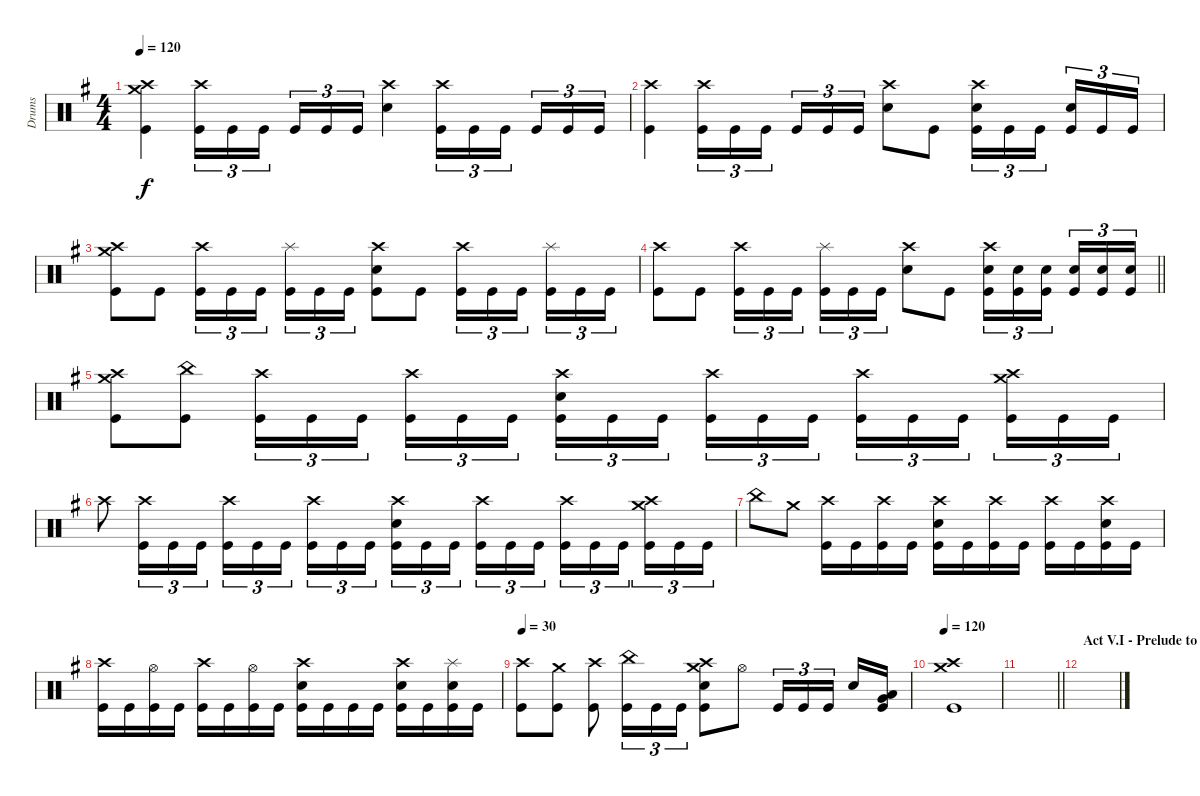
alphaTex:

\track ("Drums" "Drums") {instrument percussion}
\staff
\articulation defaults
\ts (4 4)
\section ("" "")
\tempo 120
\clef neutral
\ks eminor
("Crash high (hit)" "Crash medium (hit)" "Kick (hit)").4{dy f} ("Crash high (hit)" "Kick (hit)").16{tu (3 2)} "Kick (hit)".16{tu (3 2)} "Kick (hit)".16{tu (3 2) beam splitsecondary} "Kick (hit)".16{tu (3 2)} "Kick (hit)".16{tu (3 2)} "Kick (hit)".16{tu (3 2)} ("Crash high (hit)" "Electric Snare (hit)").4 ("Crash high (hit)" "Kick (hit)").16{tu (3 2)} "Kick (hit)".16{tu (3 2)} "Kick (hit)".16{tu (3 2) beam splitsecondary} "Kick (hit)".16{tu (3 2)} "Kick (hit)".16{tu (3 2)} "Kick (hit)".16{tu (3 2)} |
("Crash high (hit)" "Kick (hit)").4 ("Crash high (hit)" "Kick (hit)").16{tu (3 2)} "Kick (hit)".16{tu (3 2)} "Kick (hit)".16{tu (3 2) beam splitsecondary} "Kick (hit)".16{tu (3 2)} "Kick (hit)".16{tu (3 2)} "Kick (hit)".16{tu (3 2)} ("Crash high (hit)" "Electric Snare (hit)").8 "Kick (hit)".8 ("Crash high (hit)" "Electric Snare (hit)" "Kick (hit)").16{tu (3 2)} "Kick (hit)".16{tu (3 2)} "Kick (hit)".16{tu (3 2) beam splitsecondary} ("Electric Snare (hit)" "Kick (hit)").16{tu (3 2)} "Kick (hit)".16{tu (3 2)} "Kick (hit)".16{tu (3 2)} |
("Crash high (hit)" "Crash medium (hit)" "Kick (hit)").8 "Kick (hit)".8 ("Crash high (hit)" "Kick (hit)").16{tu (3 2)} "Kick (hit)".16{tu (3 2)} "Kick (hit)".16{tu (3 2) beam splitsecondary} ("Splash (hit)" "Kick (hit)").16{tu (3 2)} "Kick (hit)".16{tu (3 2)} "Kick (hit)".16{tu (3 2)} ("Crash high (hit)" "Electric Snare (hit)" "Kick (hit)").8 "Kick (hit)".8 ("Crash high (hit)" "Kick (hit)").16{tu (3 2)} "Kick (hit)".16{tu (3 2)} "Kick (hit)".16{tu (3 2) beam splitsecondary} ("Splash (hit)" "Kick (hit)").16{tu (3 2)} "Kick (hit)".16{tu (3 2)} "Kick (hit)".16{tu (3 2)} |
\barLineRight lightlight
("Crash high (hit)" "Kick (hit)").8 "Kick (hit)".8 ("Crash high (hit)" "Kick (hit)").16{tu (3 2)} "Kick (hit)".16{tu (3 2)} "Kick (hit)".16{tu (3 2) beam splitsecondary} ("Splash (hit)" "Kick (hit)").16{tu (3 2)} "Kick (hit)".16{tu (3 2)} "Kick (hit)".16{tu (3 2)} ("Crash high (hit)" "Electric Snare (hit)").8 "Kick (hit)".8 ("Crash high (hit)" "Electric Snare (hit)" "Kick (hit)").16{tu (3 2)} ("Electric Snare (hit)" "Kick (hit)").16{tu (3 2)} ("Electric Snare (hit)" "Kick (hit)").16{tu (3 2) beam splitsecondary} ("Electric Snare (hit)" "Kick (hit)").16{tu (3 2)} ("Electric Snare (hit)" "Kick (hit)").16{tu (3 2)} ("Electric Snare (hit)" "Kick (hit)").16{tu (3 2)} |
("Crash high (hit)" "Crash medium (hit)" "Kick (hit)").8 ("China (hit)" "Kick (hit)").8 ("Crash high (hit)" "Kick (hit)").16{tu (3 2)} "Kick (hit)".16{tu (3 2)} "Kick (hit)".16{tu (3 2) beam splitsecondary} ("Crash high (hit)" "Kick (hit)").16{tu (3 2)} "Kick (hit)".16{tu (3 2)} "Kick (hit)".16{tu (3 2)} ("Crash high (hit)" "Electric Snare (hit)" "Kick (hit)").16{tu (3 2)} "Kick (hit)".16{tu (3 2)} "Kick (hit)".16{tu (3 2) beam splitsecondary} ("Crash high (hit)" "Kick (hit)").16{tu (3 2)} "Kick (hit)".16{tu (3 2)} "Kick (hit)".16{tu (3 2)} ("Crash high (hit)" "Kick (hit)").16{tu (3 2)} "Kick (hit)".16{tu (3 2)} "Kick (hit)".16{tu (3 2) beam splitsecondary} ("Crash high (hit)" "Crash medium (hit)" "Kick (hit)").16{tu (3 2)} "Kick (hit)".16{tu (3 2)} "Kick (hit)".16{tu (3 2)} |
"Crash high (hit)".8 ("Crash high (hit)" "Kick (hit)").16{tu (3 2)} "Kick (hit)".16{tu (3 2)} "Kick (hit)".16{tu (3 2)} ("Crash high (hit)" "Kick (hit)").16{tu (3 2)} "Kick (hit)".16{tu (3 2)} "Kick (hit)".16{tu (3 2) beam splitsecondary} ("Crash high (hit)" "Kick (hit)").16{tu (3 2)} "Kick (hit)".16{tu (3 2)} "Kick (hit)".16{tu (3 2)} ("Crash high (hit)" "Electric Snare (hit)" "Kick (hit)").16{tu (3 2)} "Kick (hit)".16{tu (3 2)} "Kick (hit)".16{tu (3 2) beam splitsecondary} ("Crash high (hit)" "Kick (hit)").16{tu (3 2)} "Kick (hit)".16{tu (3 2)} "Kick (hit)".16{tu (3 2)} ("Crash high (hit)" "Kick (hit)").16{tu (3 2)} "Kick (hit)".16{tu (3 2)} "Kick (hit)".16{tu (3 2) beam splitsecondary} ("Crash high (hit)" "Crash medium (hit)" "Kick (hit)").16{tu (3 2)} "Kick (hit)".16{tu (3 2)} "Kick (hit)".16{tu (3 2)} |
"China (hit)".8 "Crash medium (hit)".8 ("Crash high (hit)" "Kick (hit)").16 "Kick (hit)".16 ("Crash high (hit)" "Kick (hit)").16 "Kick (hit)".16 ("Crash high (hit)" "Electric Snare (hit)" "Kick (hit)").16 "Kick (hit)".16 ("Crash high (hit)" "Kick (hit)").16 "Kick (hit)".16 ("Crash high (hit)" "Kick (hit)").16 "Kick (hit)".16 ("Crash high (hit)" "Electric Snare (hit)" "Kick (hit)").16 "Kick (hit)".16 |
("Crash high (hit)" "Kick (hit)").16 "Kick (hit)".16 ("Hi-Hat (open)" "Kick (hit)").16 "Kick (hit)".16 ("Crash high (hit)" "Kick (hit)").16 "Kick (hit)".16 ("Hi-Hat (open)" "Kick (hit)").16 "Kick (hit)".16 ("Crash high (hit)" "Electric Snare (hit)" "Kick (hit)").16 "Kick (hit)".16 "Kick (hit)".16 "Kick (hit)".16 ("Crash high (hit)" "Electric Snare (hit)" "Kick (hit)").16 "Kick (hit)".16 ("Splash (hit)" "Electric Snare (hit)" "Kick (hit)").16 "Kick (hit)".16 |
\tempo 30
("Crash high (hit)" "Kick (hit)").8 ("Crash medium (hit)" "Kick (hit)").8 ("Crash high (hit)" "Kick (hit)").8 ("China (hit)" "Kick (hit)").16{tu (3 2)} "Kick (hit)".16{tu (3 2)} "Kick (hit)".16{tu (3 2)} ("Crash high (hit)" "Crash medium (hit)" "Electric Snare (hit)" "Kick (hit)").8 "Hi-Hat (open)".8 "Kick (hit)".16{tu (3 2)} "Kick (hit)".16{tu (3 2)} "Kick (hit)".16{tu (3 2) beam splitsecondary} "Electric Snare (hit)".16 ("Very Low Tom (hit)" "Low Floor Tom (hit)" "Kick (hit)").16 |
\tempo 120
("Crash high (hit)" "Crash medium (hit)" "Kick (hit)").1 |
\barLineRight lightlight
|
\section ("" "Act V.I - Prelude to Resort: Remembrance")
